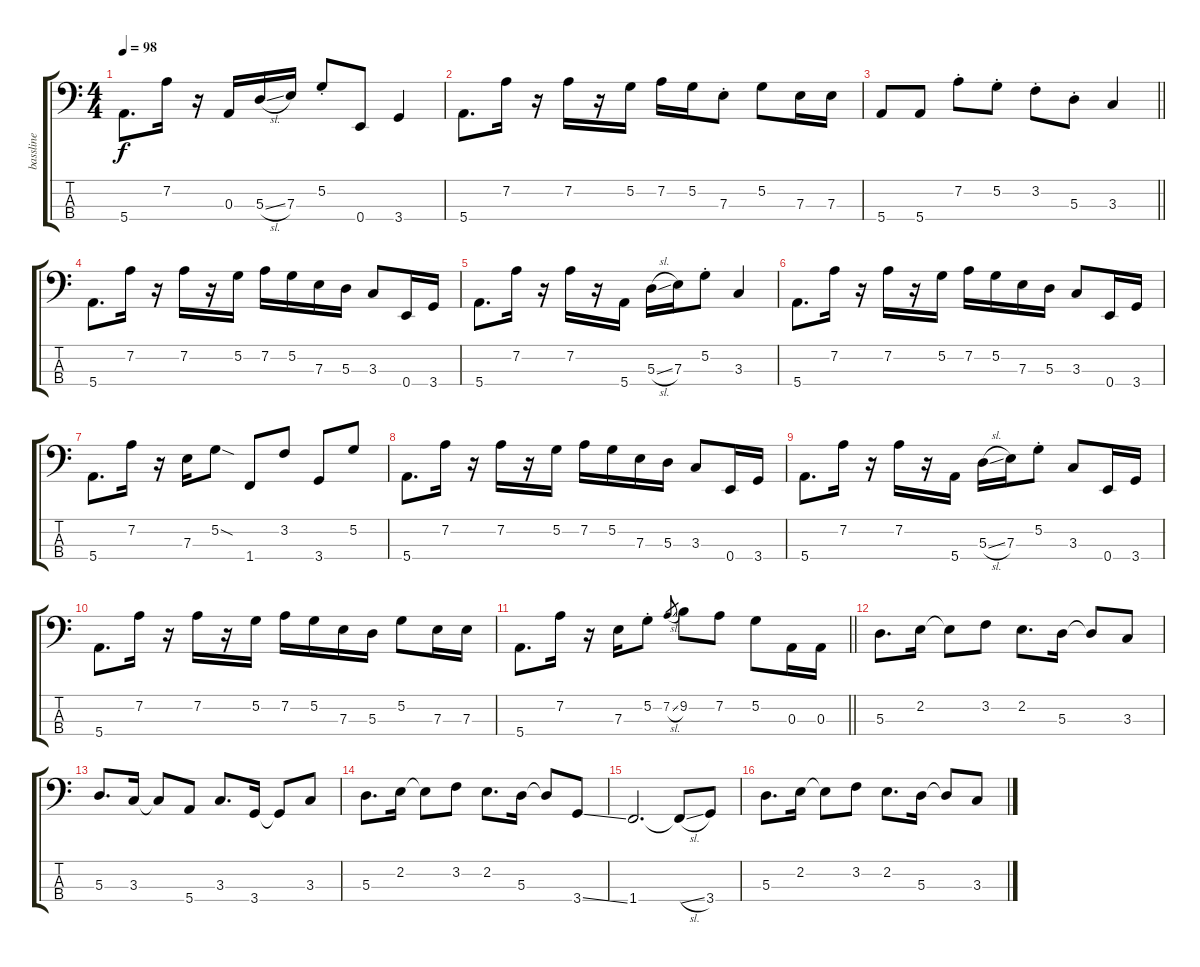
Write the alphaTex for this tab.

\track ("bassline" "bassline") {instrument electricbassfinger}
\staff {score tabs}
\tuning (G2 D2 A1 E1) {hide}
\ts (4 4)
\tempo 98
\clef f4
\ks c
5.4.8{d dy f} 7.2.16 r.16 0.3.16 5.3{sl}.16 7.3.16 5.2{st}.8 0.4.8 3.4.4 |
5.4.8{d} 7.2.16 r.16 7.2.16 r.16 5.2.16 7.2.16 5.2.16 7.3{st}.8 5.2.8 7.3.16 7.3.16 |
\barLineRight lightlight
5.4.8 5.4.8 7.2{st}.8 5.2{st}.8 3.2{st}.8 5.3{st}.8 3.3.4 |
5.4.8{d} 7.2.16 r.16 7.2.16 r.16 5.2.16 7.2.16 5.2.16 7.3.16 5.3.16 3.3.8 0.4.16 3.4.16 |
5.4.8{d} 7.2.16 r.16 7.2.16 r.16 5.4.16 5.3{sl}.16 7.3.16 5.2{st}.8 3.3.4 |
5.4.8{d} 7.2.16 r.16 7.2.16 r.16 5.2.16 7.2.16 5.2.16 7.3.16 5.3.16 3.3.8 0.4.16 3.4.16 |
5.4.8{d} 7.2.16 r.16 7.3.16 5.2{sod}.8 1.4.8 3.2.8 3.4.8 5.2.8 |
5.4.8{d} 7.2.16 r.16 7.2.16 r.16 5.2.16 7.2.16 5.2.16 7.3.16 5.3.16 3.3.8 0.4.16 3.4.16 |
5.4.8{d} 7.2.16 r.16 7.2.16 r.16 5.4.16 5.3{sl}.16 7.3.16 5.2{st}.8 3.3.8 0.4.16 3.4.16 |
5.4.8{d} 7.2.16 r.16 7.2.16 r.16 5.2.16 7.2.16 5.2.16 7.3.16 5.3.16 5.2.8 7.3.16 7.3.16 |
\barLineRight lightlight
5.4.8{d} 7.2.16 r.16 7.3.16 5.2{st}.8 7.2{sl}.8{gr} 9.2.8 7.2.8 5.2.8 0.3.16 0.3.16 |
5.3.8{d} 2.2.16 2.2{t}.8 3.2.8 2.2.8{d} 5.3.16 5.3{t}.8 3.3.8 |
5.3.8{d} 3.3.16 3.3{t}.8 5.4.8 3.3.8{d} 3.4.16 3.4{t}.8 3.3.8 |
5.3.8{d} 2.2.16 2.2{t}.8 3.2.8 2.2.8{d} 5.3.16 5.3{t}.8 3.4{ss}.8 |
1.4.2{d} 1.4{sl t}.8 3.4.8 |
5.3.8{d} 2.2.16 2.2{t}.8 3.2.8 2.2.8{d} 5.3.16 5.3{t}.8 3.3.8
